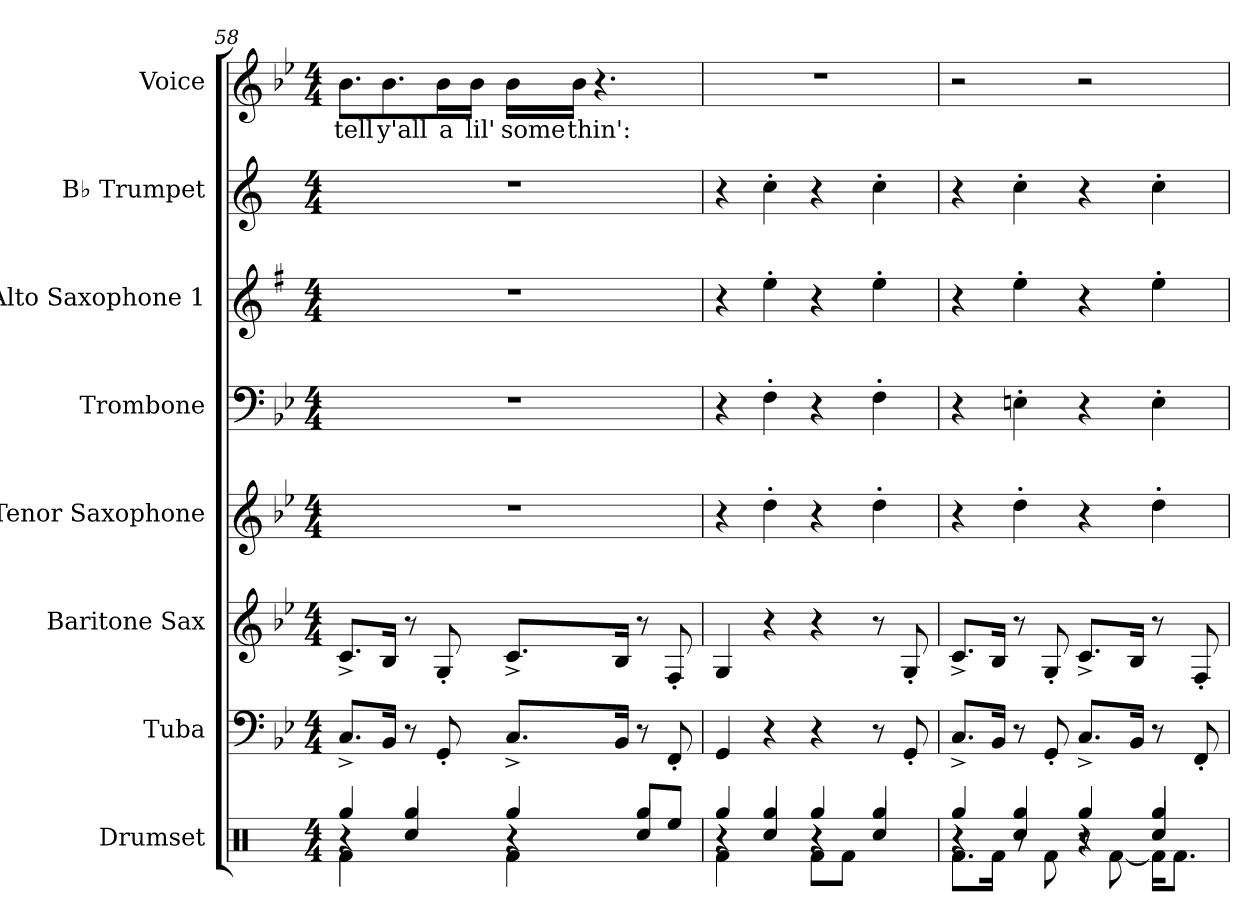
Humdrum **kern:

**kern	**kern	**kern	**kern	**kern	**kern	**kern	**kern	**text
*part8	*part7	*part6	*part5	*part4	*part3	*part2	*part1	*part1
*staff8	*staff7	*staff6	*staff5	*staff4	*staff3	*staff2	*staff1	*staff1
*I"Drumset	*I"Tuba	*I"Baritone Sax	*I"Tenor Saxophone	*I"Trombone	*I"Alto Saxophone 1	*I"B♭ Trumpet	*I"Voice	*
*I'Dms.	*I'Tba.	*I'Bar. Sax.	*I'T. Sax.	*I'Tbn.	*I'A. Sax. 1	*I'B♭ Tpt.	*I'Vo.	*
!!LO:PB:g=z
*clefX	*clefF4	*clefG2	*clefG2	*clefF4	*clefG2	*clefG2	*clefG2	*
*	*	*ITrd12c21	*ITrd8c14	*	*ITrd5c9	*ITrd1c2	*	*
*k[]	*k[b-e-]	*k[b-e-]	*k[b-e-]	*k[b-e-]	*k[b-e-]	*k[b-e-]	*k[b-e-]	*
*M4/4	*M4/4	*M4/4	*M4/4	*M4/4	*M4/4	*M4/4	*M4/4	*
=58	=58	=58	=58	=58	=58	=58	=58	=58
*^	*	*	*	*	*	*	*	*
*	*^	*	*	*	*	*	*	*	*
!	!	!	!	!	!	!	!	!	!	!LO:LY:b
4r	4Rf\	4Rgg/	8.C^/L	8.C^/L	1r	1r	1r	1r	8.b-\L	tell
!	!	!	!	!	!	!	!	!	!	!LO:LY:b
.	.	.	16BB-/Jk	16BB-/Jk	.	.	.	.	8.b-\	y'all
4Rcc/	4ryy	4Rgg/	8r	8r	.	.	.	.	.	.
!	!	!	!	!	!	!	!	!	!	!LO:LY:b
.	.	.	8GG'/	8GG'/	.	.	.	.	16b-\L	a
!	!	!	!	!	!	!	!	!	!	!LO:LY:b
.	.	.	.	.	.	.	.	.	16b-\JJ	lil'
!	!	!	!	!	!	!	!	!	!	!LO:LY:b
4r	4Rf\	4Rgg/	8.C^/L	8.C^/L	.	.	.	.	16b-\LL	some
!	!	!	!	!	!	!	!	!	!	!LO:LY:b
.	.	.	.	.	.	.	.	.	16b-\JJ	thin':
.	.	.	.	.	.	.	.	.	4.r	.
.	.	.	16BB-/Jk	16BB-/Jk	.	.	.	.	.	.
4Rcc/	4ryy	8Rgg/L	8r	8r	.	.	.	.	.	.
.	.	8Ree/J	8FF'/	8FF'/	.	.	.	.	.	.
=59	=59	=59	=59	=59	=59	=59	=59	=59	=59	=59
4r	4Rf\	4Rgg/	4GG/	4GG/	4r	4r	4r	4r	1r	.
4Rcc/	4ryy	4Rgg/	4r	4r	4d'\	4F'\	4g'\	4b-'\	.	.
4r	8Rf\L	4Rgg/	4r	4r	4r	4r	4r	4r	.	.
.	8Rf\J	.	.	.	.	.	.	.	.	.
4Rcc/	4ryy	4Rgg/	8r	8r	4d'\	4F'\	4g'\	4b-'\	.	.
.	.	.	8GG'/	8GG'/	.	.	.	.	.	.
=60	=60	=60	=60	=60	=60	=60	=60	=60	=60	=60
4r	8.Rf\L	4Rgg/	8.C^/L	8.C^/L	4r	4r	4r	4r	2r	.
.	16Rf\Jk	.	16BB-/Jk	16BB-/Jk	.	.	.	.	.	.
4Rcc/	8r	4Rgg/	8r	8r	4d'\	4En'\	4g'\	4b-'\	.	.
.	8Rf\	.	8GG'/	8GG'/	.	.	.	.	.	.
4r	8r	4Rgg/	8.C^/L	8.C^/L	4r	4r	4r	4r	2r	.
.	[8Rf\	.	.	.	.	.	.	.	.	.
.	.	.	16BB-/Jk	16BB-/Jk	.	.	.	.	.	.
4Rcc/	16Rf\KL]	4Rgg/	8r	8r	4d'\	4E'\	4g'\	4b-'\	.	.
.	8.Rf\J	.	.	.	.	.	.	.	.	.
.	.	.	8FF'/	8FF'/	.	.	.	.	.	.
*v	*v	*v	*	*	*	*	*	*	*	*
=	=	=	=	=	=	=	=	=
*-	*-	*-	*-	*-	*-	*-	*-	*-
